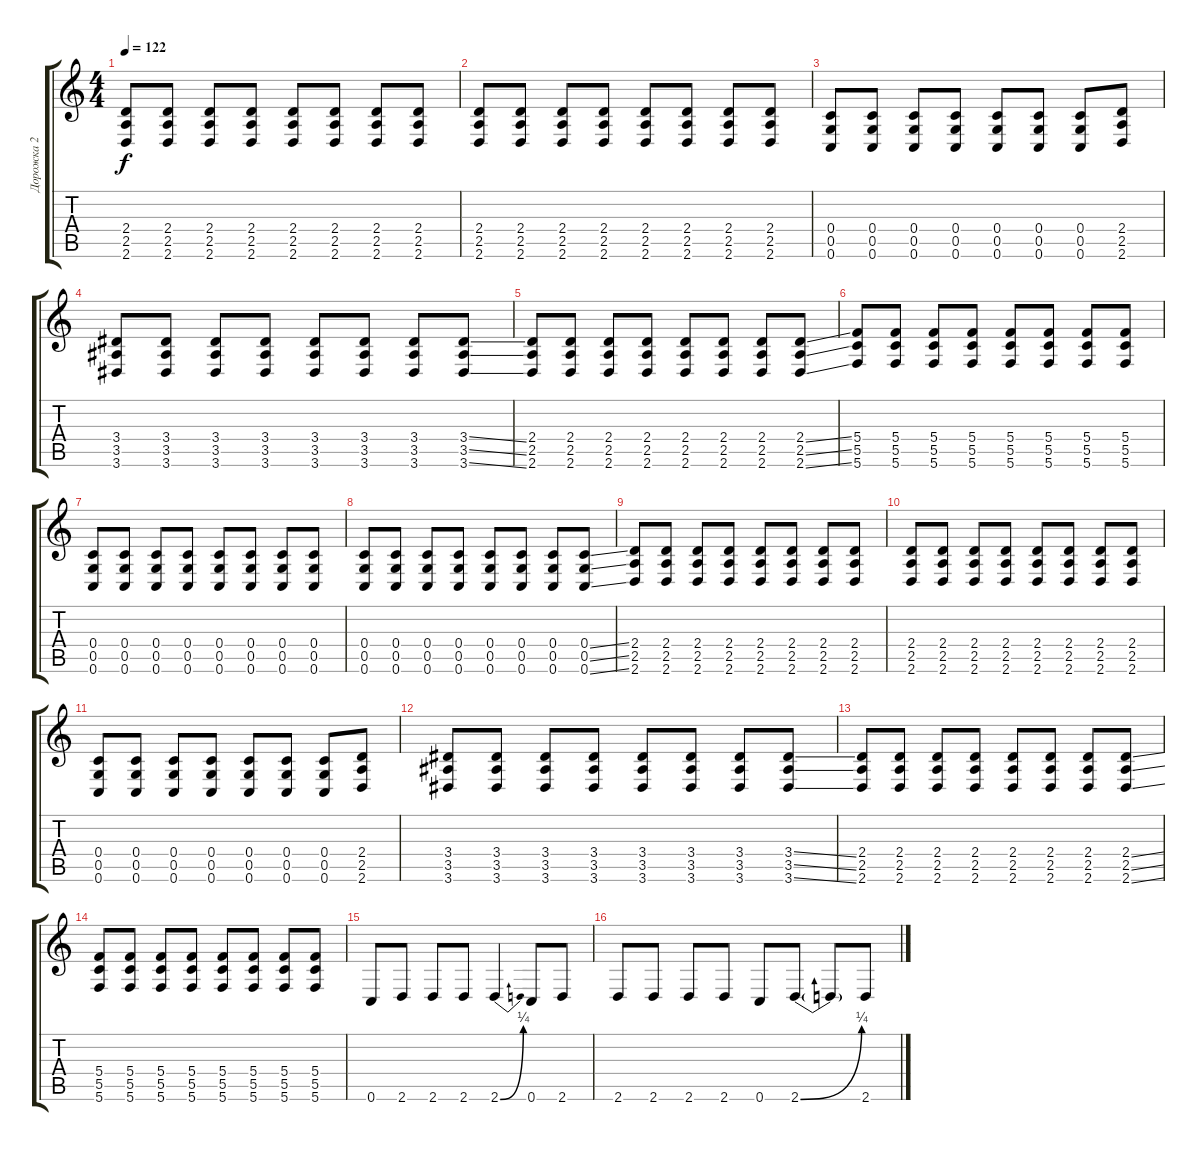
\track ("Дорожка 2" "Дорожка 2") {instrument distortionguitar}
\staff {score tabs}
\tuning (D4 A3 F3 C3 G2 C2) {hide}
\ts (4 4)
\tempo 122
\clef g2
\ks c
(2.4 2.5 2.6).8{dy f} (2.4 2.5 2.6).8 (2.4 2.5 2.6).8 (2.4 2.5 2.6).8 (2.4 2.5 2.6).8 (2.4 2.5 2.6).8 (2.4 2.5 2.6).8 (2.4 2.5 2.6).8 |
(2.4 2.5 2.6).8 (2.4 2.5 2.6).8 (2.4 2.5 2.6).8 (2.4 2.5 2.6).8 (2.4 2.5 2.6).8 (2.4 2.5 2.6).8 (2.4 2.5 2.6).8 (2.4 2.5 2.6).8 |
(0.4 0.5 0.6).8 (0.4 0.5 0.6).8 (0.4 0.5 0.6).8 (0.4 0.5 0.6).8 (0.4 0.5 0.6).8 (0.4 0.5 0.6).8 (0.4 0.5 0.6).8 (2.4 2.5 2.6).8 |
(3.4 3.5 3.6).8 (3.4 3.5 3.6).8 (3.4 3.5 3.6).8 (3.4 3.5 3.6).8 (3.4 3.5 3.6).8 (3.4 3.5 3.6).8 (3.4 3.5 3.6).8 (3.4{ss} 3.5{ss} 3.6{ss}).8 |
(2.4 2.5 2.6).8 (2.4 2.5 2.6).8 (2.4 2.5 2.6).8 (2.4 2.5 2.6).8 (2.4 2.5 2.6).8 (2.4 2.5 2.6).8 (2.4 2.5 2.6).8 (2.4{ss} 2.5{ss} 2.6{ss}).8 |
(5.4 5.5 5.6).8 (5.4 5.5 5.6).8 (5.4 5.5 5.6).8 (5.4 5.5 5.6).8 (5.4 5.5 5.6).8 (5.4 5.5 5.6).8 (5.4 5.5 5.6).8 (5.4 5.5 5.6).8 |
(0.4 0.5 0.6).8 (0.4 0.5 0.6).8 (0.4 0.5 0.6).8 (0.4 0.5 0.6).8 (0.4 0.5 0.6).8 (0.4 0.5 0.6).8 (0.4 0.5 0.6).8 (0.4 0.5 0.6).8 |
(0.4 0.5 0.6).8 (0.4 0.5 0.6).8 (0.4 0.5 0.6).8 (0.4 0.5 0.6).8 (0.4 0.5 0.6).8 (0.4 0.5 0.6).8 (0.4 0.5 0.6).8 (0.4{ss} 0.5{ss} 0.6{ss}).8 |
(2.4 2.5 2.6).8 (2.4 2.5 2.6).8 (2.4 2.5 2.6).8 (2.4 2.5 2.6).8 (2.4 2.5 2.6).8 (2.4 2.5 2.6).8 (2.4 2.5 2.6).8 (2.4 2.5 2.6).8 |
(2.4 2.5 2.6).8 (2.4 2.5 2.6).8 (2.4 2.5 2.6).8 (2.4 2.5 2.6).8 (2.4 2.5 2.6).8 (2.4 2.5 2.6).8 (2.4 2.5 2.6).8 (2.4 2.5 2.6).8 |
(0.4 0.5 0.6).8 (0.4 0.5 0.6).8 (0.4 0.5 0.6).8 (0.4 0.5 0.6).8 (0.4 0.5 0.6).8 (0.4 0.5 0.6).8 (0.4 0.5 0.6).8 (2.4 2.5 2.6).8 |
(3.4 3.5 3.6).8 (3.4 3.5 3.6).8 (3.4 3.5 3.6).8 (3.4 3.5 3.6).8 (3.4 3.5 3.6).8 (3.4 3.5 3.6).8 (3.4 3.5 3.6).8 (3.4{ss} 3.5{ss} 3.6{ss}).8 |
(2.4 2.5 2.6).8 (2.4 2.5 2.6).8 (2.4 2.5 2.6).8 (2.4 2.5 2.6).8 (2.4 2.5 2.6).8 (2.4 2.5 2.6).8 (2.4 2.5 2.6).8 (2.4{ss} 2.5{ss} 2.6{ss}).8 |
(5.4 5.5 5.6).8 (5.4 5.5 5.6).8 (5.4 5.5 5.6).8 (5.4 5.5 5.6).8 (5.4 5.5 5.6).8 (5.4 5.5 5.6).8 (5.4 5.5 5.6).8 (5.4 5.5 5.6).8 |
0.6.8 2.6.8 2.6.8 2.6.8 2.6{be (bend 0 0 60 1)}.4 0.6.8 2.6.8 |
2.6.8 2.6.8 2.6.8 2.6.8 0.6.8 2.6{be (bend 0 0 60 1)}.8 2.6{t}.8 2.6.8
